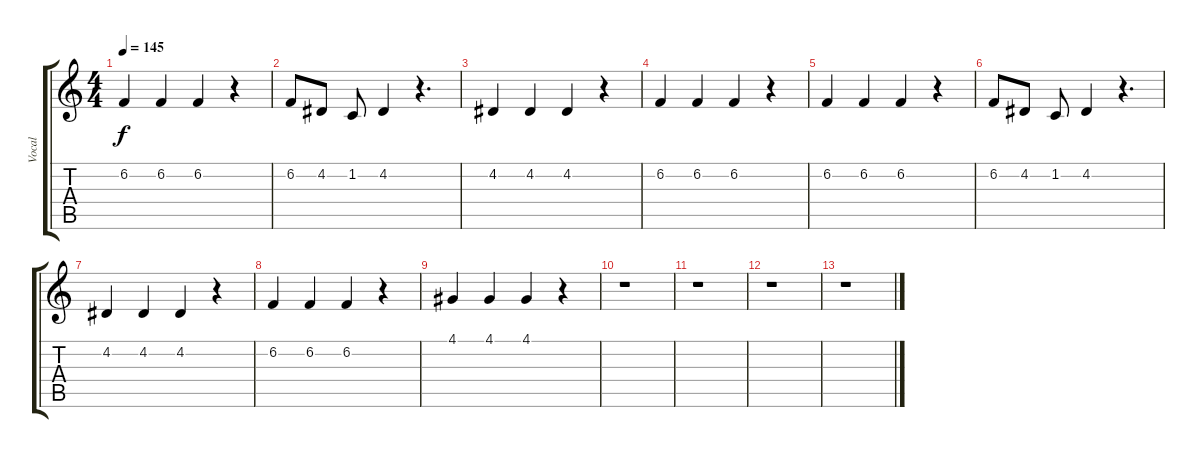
\track ("Vocal" "Vocal") {instrument trombone}
\staff {score tabs}
\tuning (E4 B3 G3 D3 A2 E2) {hide}
\ts (4 4)
\tempo 145
\clef g2
\ks c
6.2.4{dy f} 6.2.4 6.2.4 r.4 |
6.2.8 4.2.8 1.2.8 4.2.4 r.4{d} |
4.2.4 4.2.4 4.2.4 r.4 |
6.2.4 6.2.4 6.2.4 r.4 |
6.2.4 6.2.4 6.2.4 r.4 |
6.2.8 4.2.8 1.2.8 4.2.4 r.4{d} |
4.2.4 4.2.4 4.2.4 r.4 |
6.2.4 6.2.4 6.2.4 r.4 |
4.1.4 4.1.4 4.1.4 r.4 |
r.1 |
r.1 |
r.1 |
r.1
